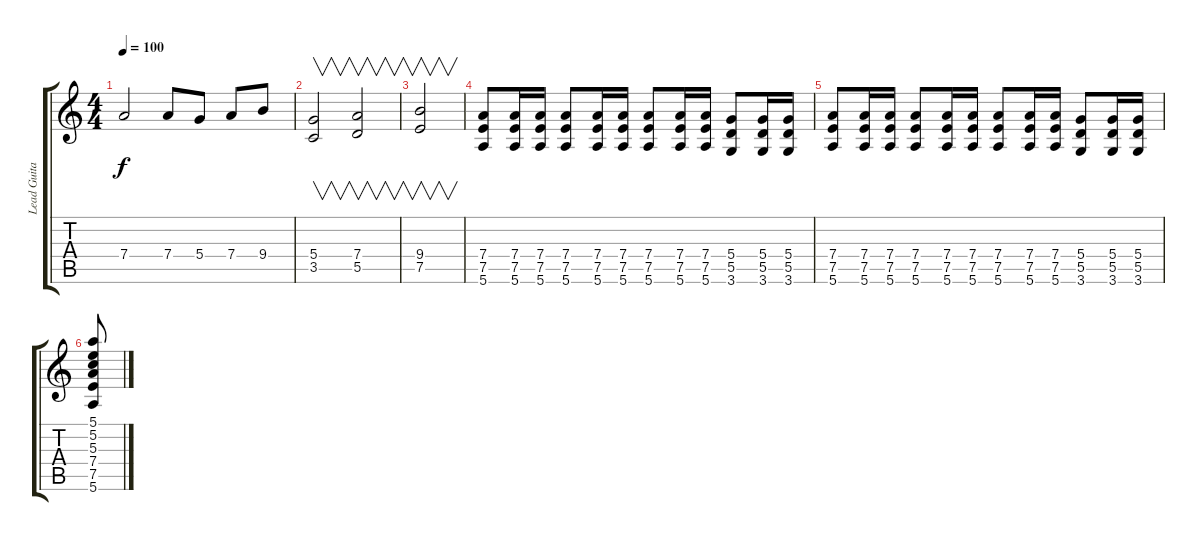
\track ("Lead Guitar 2" "Lead Guita") {instrument distortionguitar}
\staff {score tabs}
\tuning (E4 B3 G3 D3 A2 E2) {hide}
\ts (4 4)
\tempo 100
\clef g2
\ks c
7.4.2{dy f} 7.4.8 5.4.8 7.4.8 9.4.8 |
(5.4 3.5).2{v} (7.4 5.5).2{v} |
(9.4 7.5).2{v} |
(7.4 7.5 5.6).8 (7.4 7.5 5.6).16 (7.4 7.5 5.6).16 (7.4 7.5 5.6).8 (7.4 7.5 5.6).16 (7.4 7.5 5.6).16 (7.4 7.5 5.6).8 (7.4 7.5 5.6).16 (7.4 7.5 5.6).16 (5.4 5.5 3.6).8 (5.4 5.5 3.6).16 (5.4 5.5 3.6).16 |
(7.4 7.5 5.6).8 (7.4 7.5 5.6).16 (7.4 7.5 5.6).16 (7.4 7.5 5.6).8 (7.4 7.5 5.6).16 (7.4 7.5 5.6).16 (7.4 7.5 5.6).8 (7.4 7.5 5.6).16 (7.4 7.5 5.6).16 (5.4 5.5 3.6).8 (5.4 5.5 3.6).16 (5.4 5.5 3.6).16 |
(5.1 5.2 5.3 7.4 7.5 5.6).8
